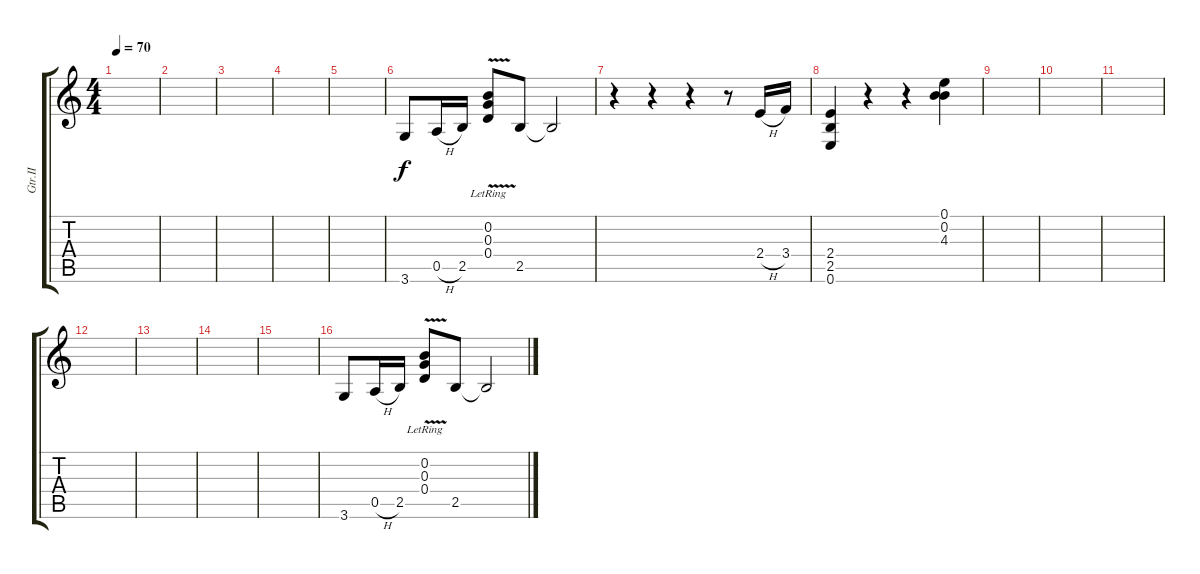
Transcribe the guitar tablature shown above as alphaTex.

\track ("Gtr.II" "Gtr.II") {instrument electricguitarclean}
\staff {score tabs}
\tuning (E4 B3 G3 D3 A2 E2) {hide}
\ts (4 4)
\tempo 70
\clef g2
\ks c
|
|
|
|
|
3.6.8 0.5{h}.16 2.5.16 (0.2{v lr} 0.3{v lr} 0.4{v lr}).8 2.5.8 2.5{t}.2 |
r.4 r.4 r.4 r.8 2.4{h}.16 3.4.16 |
(2.4 2.5 0.6).4 r.4 r.4 (0.1 0.2 4.3).4 |
|
|
|
|
|
|
|
3.6.8 0.5{h}.16 2.5.16 (0.2{v lr} 0.3{v lr} 0.4{v lr}).8 2.5.8 2.5{t}.2
